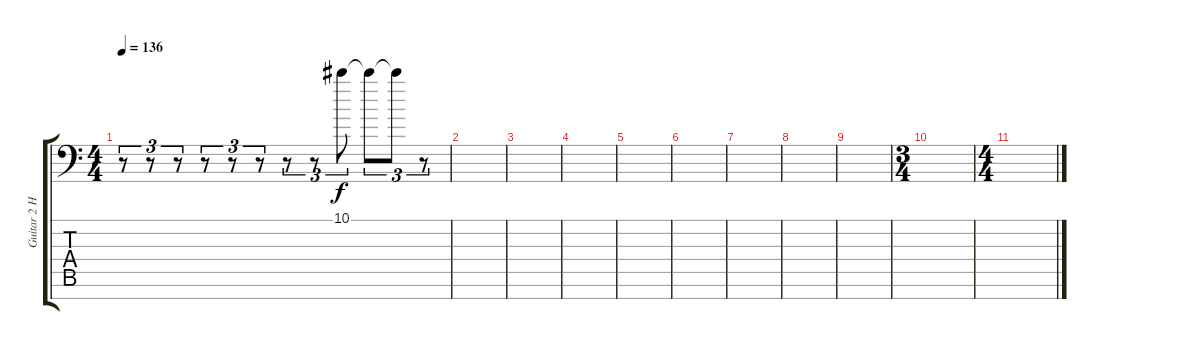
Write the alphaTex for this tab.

\track ("Guitar 2 High" "Guitar 2 H") {instrument distortionguitar}
\staff {score tabs}
\tuning (Eb4 Bb3 F3 Eb3 Bb2 F2 Bb1) {hide}
\ts (4 4)
\tempo 136
\clef f4
\ks c
r.8{tu (3 2) dy f} r.8{tu (3 2)} r.8{tu (3 2)} r.8{tu (3 2)} r.8{tu (3 2)} r.8{tu (3 2)} r.8{tu (3 2)} r.8{tu (3 2)} 10.1.8{tu (3 2)} 10.1{t}.8{tu (3 2)} 10.1{t}.8{tu (3 2)} r.8{tu (3 2)} |
|
|
|
|
|
|
|
|
\ts (3 4)
|
\ts (4 4)
